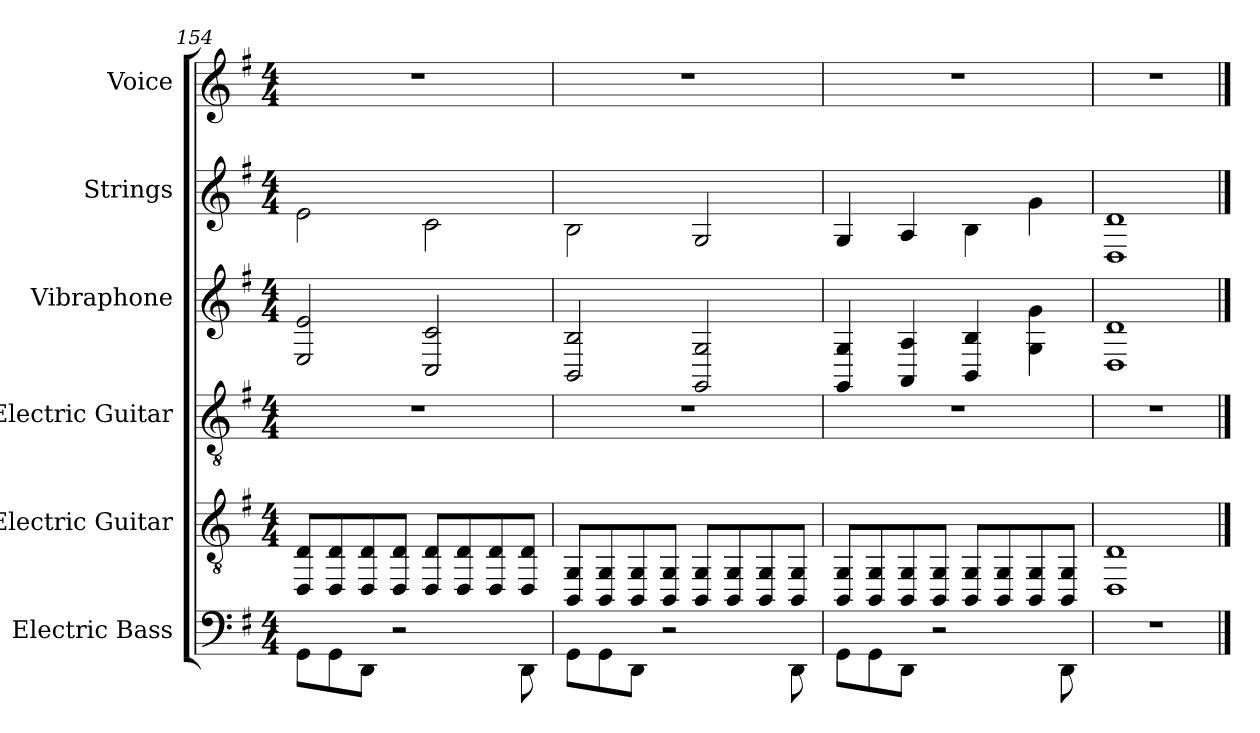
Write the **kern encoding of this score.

**kern	**kern	**kern	**kern	**kern	**kern
*part6	*part5	*part4	*part3	*part2	*part1
*staff6	*staff5	*staff4	*staff3	*staff2	*staff1
*I"Electric Bass	*I"Electric Guitar	*I"Electric Guitar	*I"Vibraphone	*I"Strings	*I"Voice
*I'El. B.	*I'El. Guit.	*I'El. Guit.	*I'Vib.	*I'St.	*I'Vo.
*clefF4	*clefGv2	*clefGv2	*clefG2	*clefG2	*clefG2
*k[f#]	*k[f#]	*k[f#]	*k[f#]	*k[f#]	*k[f#]
*M4/4	*M4/4	*M4/4	*M4/4	*M4/4	*M4/4
=154	=154	=154	=154	=154	=154
8GG\L	8DD/ 8D/L	1r	2E/ 2e/	2e\	1r
8GG\	8DD/ 8D/	.	.	.	.
8DD\J	8DD/ 8D/	.	.	.	.
2r	8DD/ 8D/J	.	.	.	.
.	8DD/ 8D/L	.	2C/ 2c/	2c\	.
.	8DD/ 8D/	.	.	.	.
.	8DD/ 8D/	.	.	.	.
8DD\	8DD/ 8D/J	.	.	.	.
!!LO:LB:g=z
=155	=155	=155	=155	=155	=155
8GG\L	8BBB/ 8GG/L	1r	2BB/ 2B/	2B\	1r
8GG\	8BBB/ 8GG/	.	.	.	.
8DD\J	8BBB/ 8GG/	.	.	.	.
2r	8BBB/ 8GG/J	.	.	.	.
.	8BBB/ 8GG/L	.	2GG/ 2G/	2G/	.
.	8BBB/ 8GG/	.	.	.	.
.	8BBB/ 8GG/	.	.	.	.
8DD\	8BBB/ 8GG/J	.	.	.	.
=156	=156	=156	=156	=156	=156
8GG\L	8BBB/ 8GG/L	1r	4GG/ 4G/	4G/	1r
8GG\	8BBB/ 8GG/	.	.	.	.
8DD\J	8BBB/ 8GG/	.	4AA/ 4A/	4A/	.
2r	8BBB/ 8GG/J	.	.	.	.
.	8BBB/ 8GG/L	.	4BB/ 4B/	4B\	.
.	8BBB/ 8GG/	.	.	.	.
.	8BBB/ 8GG/	.	4G\ 4g\	4g\	.
8DD\	8BBB/ 8GG/J	.	.	.	.
=157	=157	=157	=157	=157	=157
1r	1DD 1D	1r	1D 1d	1D 1d	1r
==	==	==	==	==	==
*-	*-	*-	*-	*-	*-
